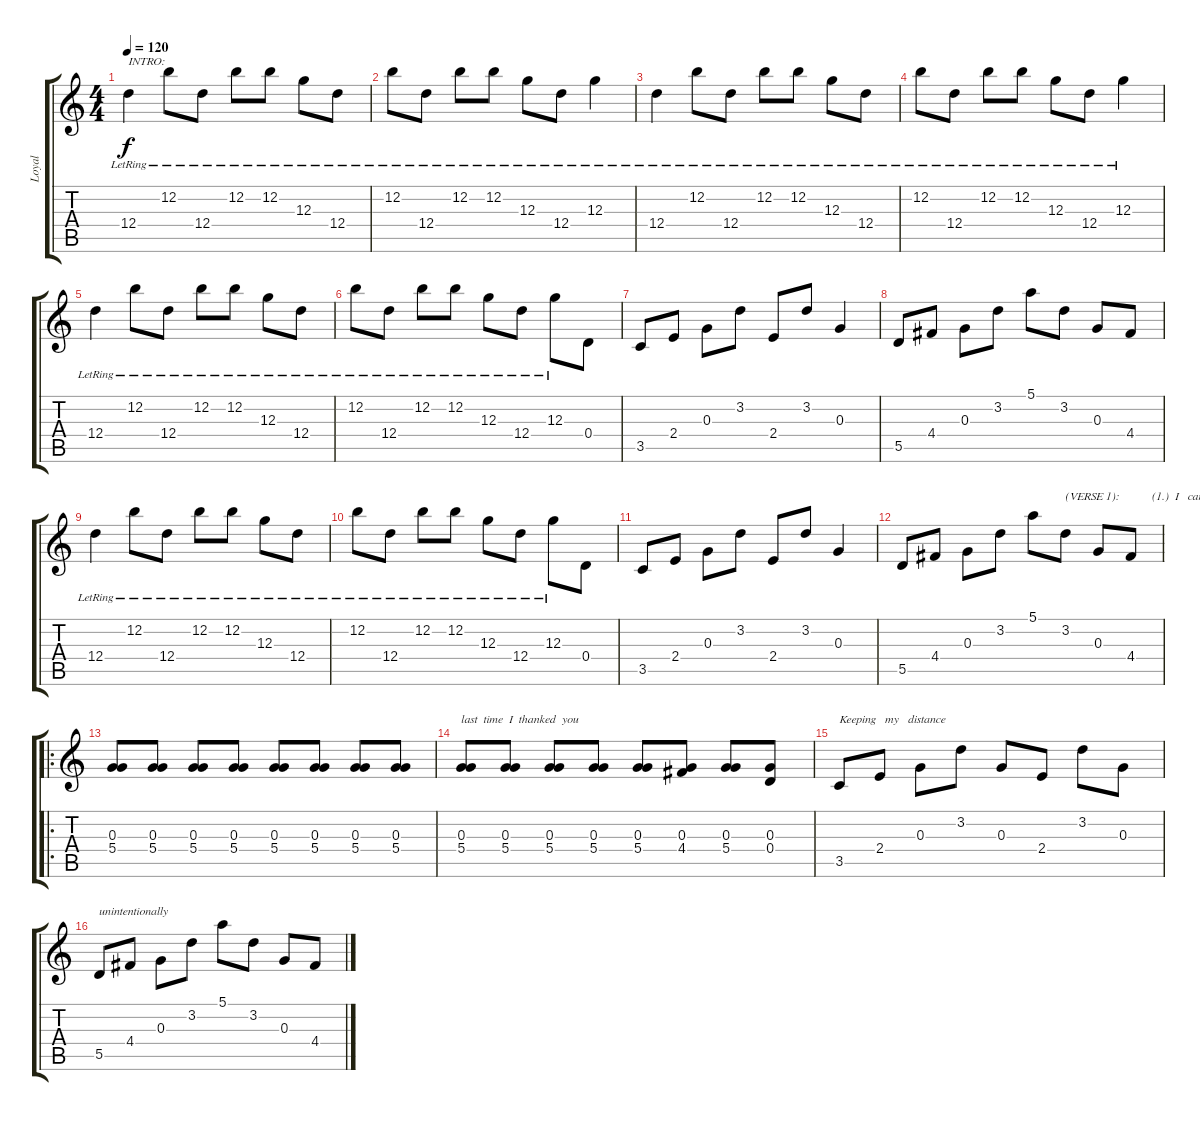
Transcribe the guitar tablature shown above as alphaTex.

\track ("Loyal" "Loyal") {instrument electricguitarmuted}
\staff {score tabs}
\tuning (E4 B3 G3 D3 A2 E2) {hide}
\ts (4 4)
\tempo 120
\clef g2
\ks c
12.4{lr}.4{txt "INTRO:" dy f instrument electricguitarmuted} 12.2{lr}.8 12.4{lr}.8 12.2{lr}.8 12.2{lr}.8 12.3{lr}.8 12.4{lr}.8 |
12.2{lr}.8 12.4{lr}.8 12.2{lr}.8 12.2{lr}.8 12.3{lr}.8 12.4{lr}.8 12.3{lr}.4 |
12.4{lr}.4 12.2{lr}.8 12.4{lr}.8 12.2{lr}.8 12.2{lr}.8 12.3{lr}.8 12.4{lr}.8 |
12.2{lr}.8 12.4{lr}.8 12.2{lr}.8 12.2{lr}.8 12.3{lr}.8 12.4{lr}.8 12.3{lr}.4 |
12.4{lr}.4 12.2{lr}.8 12.4{lr}.8 12.2{lr}.8 12.2{lr}.8 12.3{lr}.8 12.4{lr}.8 |
12.2{lr}.8 12.4{lr}.8 12.2{lr}.8 12.2{lr}.8 12.3{lr}.8 12.4{lr}.8 12.3{lr}.8 0.4.8 |
3.5.8 2.4.8 0.3.8 3.2.8 2.4.8 3.2.8 0.3.4 |
5.5.8 4.4.8 0.3.8 3.2.8 5.1.8 3.2.8 0.3.8 4.4.8 |
12.4{lr}.4 12.2{lr}.8 12.4{lr}.8 12.2{lr}.8 12.2{lr}.8 12.3{lr}.8 12.4{lr}.8 |
12.2{lr}.8 12.4{lr}.8 12.2{lr}.8 12.2{lr}.8 12.3{lr}.8 12.4{lr}.8 12.3{lr}.8 0.4.8 |
3.5.8 2.4.8 0.3.8 3.2.8 2.4.8 3.2.8 0.3.4 |
5.5.8 4.4.8 0.3.8 3.2.8 5.1.8 3.2.8{txt "(VERSE 1):"} 0.3.8 4.4.8{txt "       (1.)  I   can't   remember"} |
\ro
(0.3 5.4).8 (0.3 5.4).8 (0.3 5.4).8 (0.3 5.4).8 (0.3 5.4).8 (0.3 5.4).8 (0.3 5.4).8 (0.3 5.4).8 |
(0.3 5.4).8{txt "last  time  I  thanked  you"} (0.3 5.4).8 (0.3 5.4).8 (0.3 5.4).8 (0.3 5.4).8 (0.3 4.4).8 (0.3 5.4).8 (0.3 0.4).8 |
3.5.8{txt "Keeping   my   distance"} 2.4.8 0.3.8 3.2.8 0.3.8 2.4.8 3.2.8 0.3.8 |
5.5.8{txt "unintentionally"} 4.4.8 0.3.8 3.2.8 5.1.8 3.2.8 0.3.8 4.4.8
